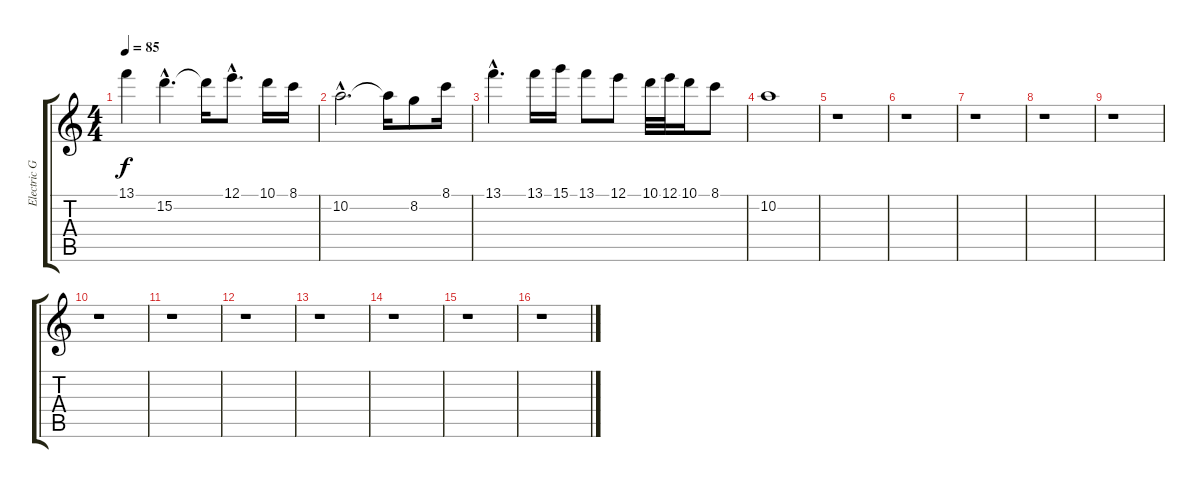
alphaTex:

\track ("Electric Guitar 1" "Electric G") {instrument electricguitarjazz}
\staff {score tabs}
\tuning (E4 B3 G3 D3 A2 E2) {hide}
\ts (4 4)
\tempo 85
\clef g2
\ks c
13.1.4{dy f} 15.2{hac}.4{d} 15.2{t}.16 12.1{hac}.8{d} 10.1.16 8.1.16 |
10.2{hac}.2{d} 10.2{t}.16 8.2.8 8.1.16 |
13.1{hac}.4{d} 13.1.16 15.1.16 13.1.8 12.1.8 10.1.32 12.1.32 10.1.16 8.1.8 |
10.2.1 |
r.1 |
r.1 |
r.1 |
r.1 |
r.1 |
r.1 |
r.1 |
r.1 |
r.1 |
r.1 |
r.1 |
r.1
